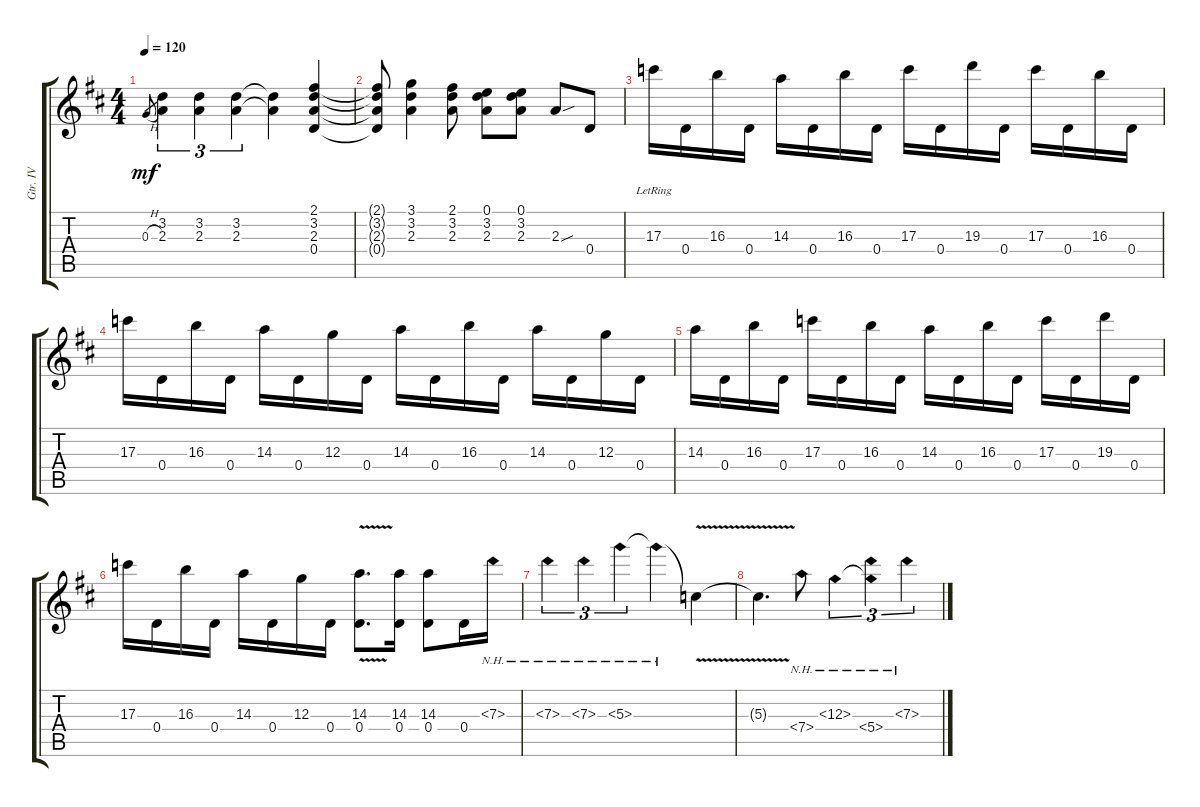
\track ("Gtr. IV" "Gtr. IV") {instrument distortionguitar}
\staff {score tabs}
\tuning (E4 B3 G3 D3 A2 E2) {hide}
\ts (4 4)
\tempo 120
\clef g2
\ks d
0.3{h}.8{gr dy mf} (3.2 2.3).4{tu (3 2)} (3.2 2.3).4{tu (3 2)} (3.2 2.3).4{tu (3 2)} (3.2{t} 2.3{t}).4 (2.1 3.2 2.3 0.4).4 |
(2.1{t} 3.2{t} 2.3{t} 0.4{t}).8 (3.1 3.2 2.3).4 (2.1 3.2 2.3).8 (0.1 3.2 2.3).8 (0.1 3.2 2.3).8 2.3{sou}.8 0.4.8 |
17.3{lr}.16 0.4.16 16.3.16 0.4.16 14.3.16 0.4.16 16.3.16 0.4.16 17.3.16 0.4.16 19.3.16 0.4.16 17.3.16 0.4.16 16.3.16 0.4.16 |
17.3.16 0.4.16 16.3.16 0.4.16 14.3.16 0.4.16 12.3.16 0.4.16 14.3.16 0.4.16 16.3.16 0.4.16 14.3.16 0.4.16 12.3.16 0.4.16 |
14.3.16 0.4.16 16.3.16 0.4.16 17.3.16 0.4.16 16.3.16 0.4.16 14.3.16 0.4.16 16.3.16 0.4.16 17.3.16 0.4.16 19.3.16 0.4.16 |
17.3.16 0.4.16 16.3.16 0.4.16 14.3.16 0.4.16 12.3.16 0.4.16 (14.3{v} 0.4{v}).8{d} (14.3 0.4).16 (14.3 0.4).8 0.4.16 7.3{nh}.16 |
7.3{nh}.4{tu (3 2)} 7.3{nh}.4{tu (3 2)} 5.3{nh}.4{tu (3 2)} 5.3{nh t}.4 5.3{v t}.4 |
5.3{v t}.4{d} 7.4{nh}.8 12.3{nh}.4{tu (3 2)} (12.3{nh t} 5.4{nh}).4{tu (3 2)} 7.3{nh}.4{tu (3 2)}
